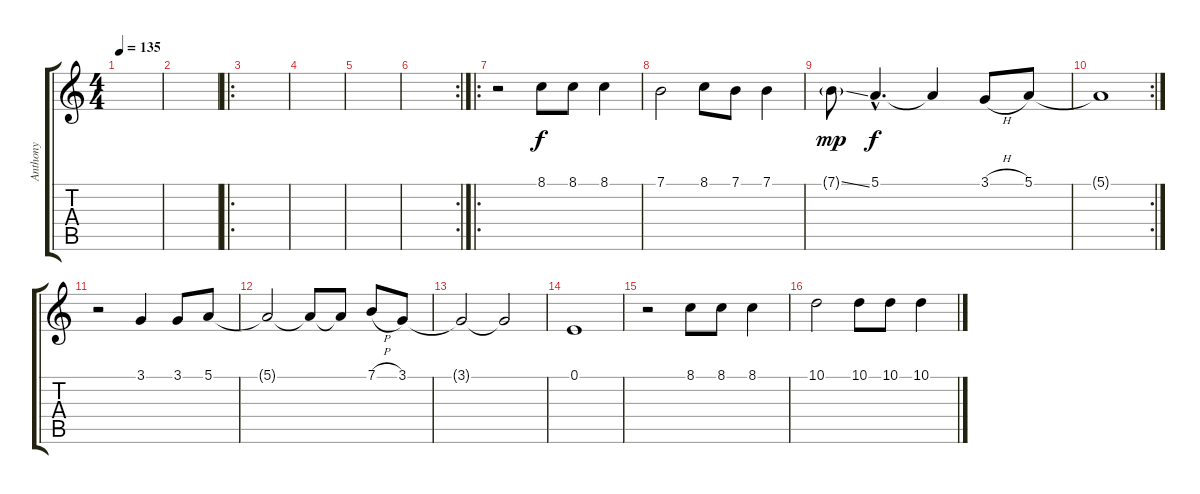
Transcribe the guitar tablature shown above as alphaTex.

\track ("Anthony" "Anthony") {instrument lead5charang}
\staff {score tabs}
\tuning (E4 B3 G3 D3 A2 E2) {hide}
\ts (4 4)
\tempo 135
\clef g2
\ks c
|
|
\ro
|
|
|
\rc 2
|
\ro
\section ("" "")
r.2 8.1.8 8.1.8 8.1.4 |
7.1.2 8.1.8 7.1.8 7.1.4 |
7.1{ss g}.8{dy mp} 5.1{hac}.4{d dy f} 5.1{t}.4 3.1{h}.8 5.1.8 |
\rc 2
5.1{t}.1 |
r.2 3.1.4 3.1.8 5.1.8 |
5.1{t}.2 5.1{t}.8 5.1{t}.8 7.1{h}.8 3.1.8 |
3.1{t}.2 3.1{t}.2 |
0.1.1 |
r.2 8.1.8 8.1.8 8.1.4 |
10.1.2 10.1.8 10.1.8 10.1.4
